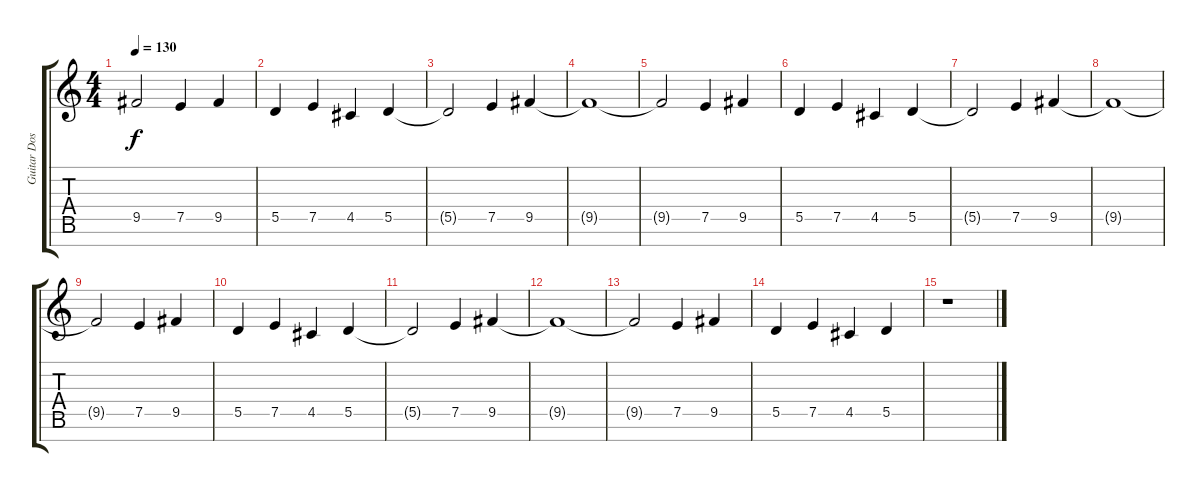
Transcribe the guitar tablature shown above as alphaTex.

\track ("Guitar Dos" "Guitar Dos") {instrument distortionguitar}
\staff {score tabs}
\tuning (E4 B3 G3 D3 A2 E2 B1) {hide}
\ts (4 4)
\tempo 130
\clef g2
\ks c
9.5{t}.2{dy f} 7.5.4 9.5.4 |
5.5.4 7.5.4 4.5.4 5.5.4 |
5.5{t}.2 7.5.4 9.5.4 |
9.5{t}.1 |
9.5{t}.2 7.5.4 9.5.4 |
5.5.4 7.5.4 4.5.4 5.5.4 |
5.5{t}.2 7.5.4 9.5.4 |
9.5{t}.1 |
9.5{t}.2 7.5.4 9.5.4 |
5.5.4 7.5.4 4.5.4 5.5.4 |
5.5{t}.2 7.5.4 9.5.4 |
9.5{t}.1 |
9.5{t}.2 7.5.4 9.5.4 |
5.5.4 7.5.4 4.5.4 5.5.4 |
r.1
